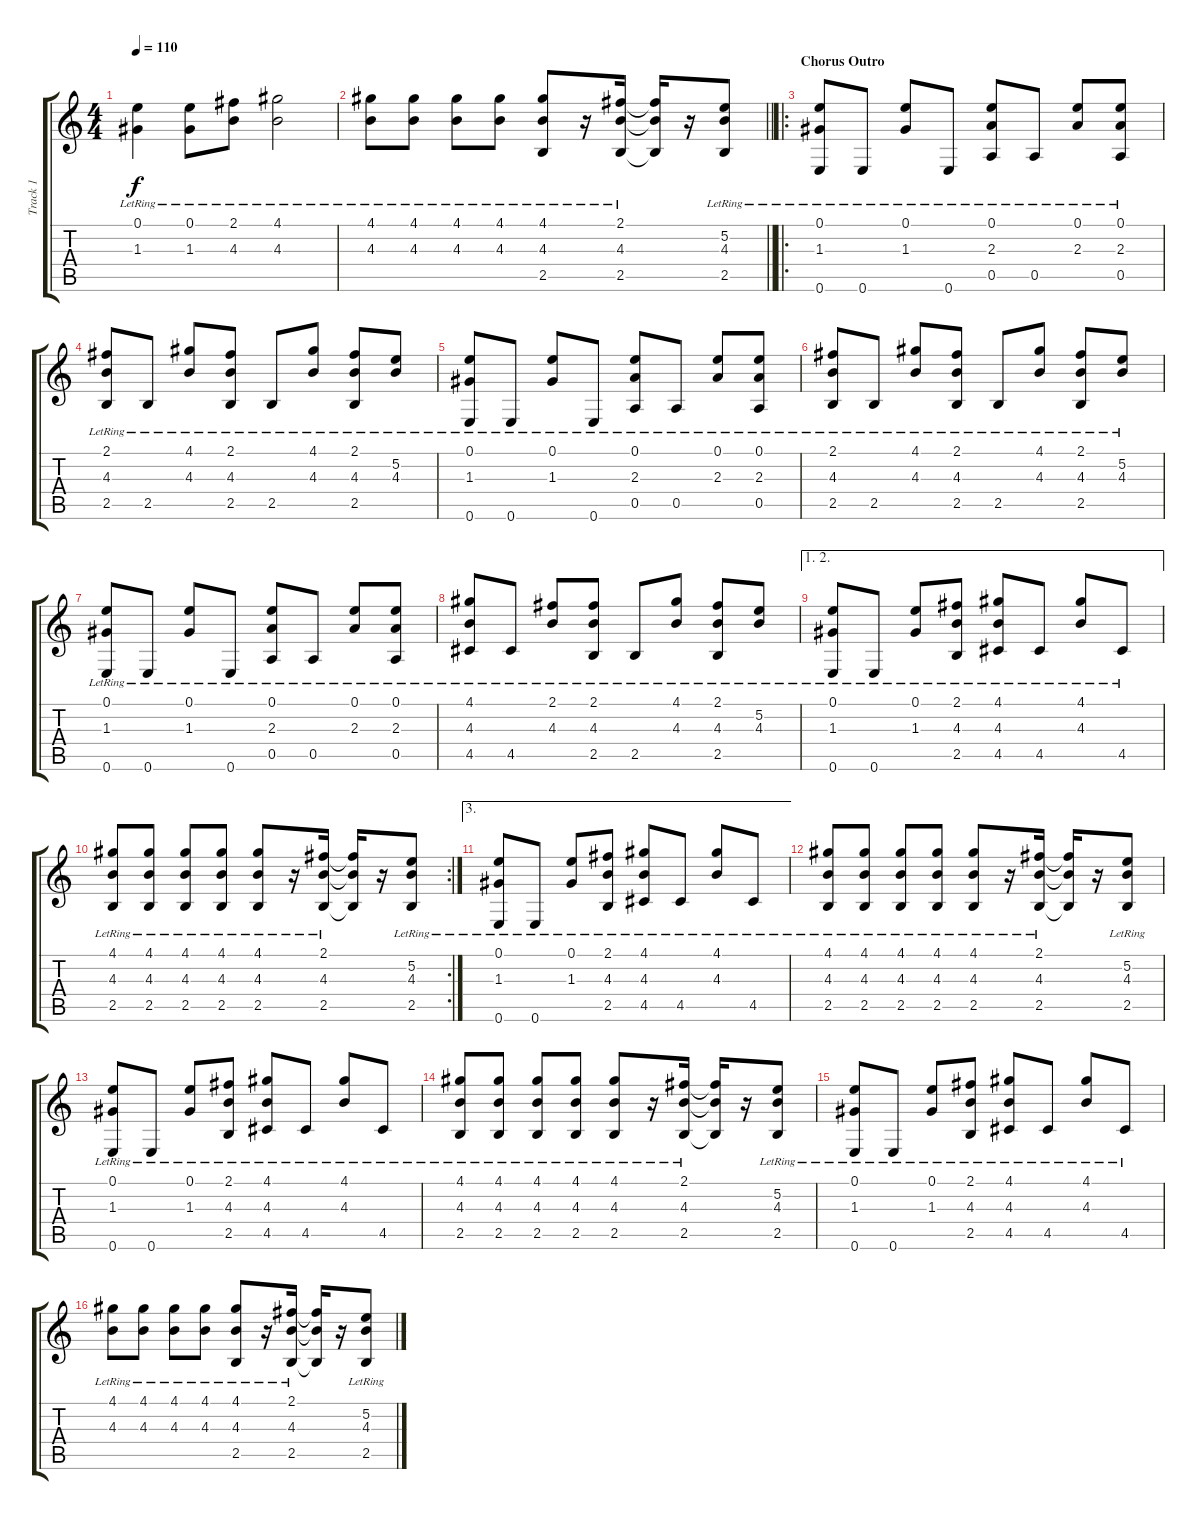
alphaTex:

\track ("Track 1" "Track 1") {instrument acousticguitarnylon}
\staff {score tabs}
\tuning (E4 B3 G3 D3 A2 E2) {hide}
\ts (4 4)
\tempo 110
\clef g2
\ks c
(0.1{lr} 1.3{lr}).4{dy f} (0.1{lr} 1.3{lr}).8 (2.1{lr} 4.3{lr}).8 (4.1{lr} 4.3{lr}).2 |
\barLineRight lightlight
(4.1{lr} 4.3{lr}).8 (4.1{lr} 4.3{lr}).8 (4.1{lr} 4.3{lr}).8 (4.1{lr} 4.3{lr}).8 (4.1{lr} 4.3{lr} 2.5{lr}).8{volume 13} r.16 (2.1{lr} 4.3{lr} 2.5{lr}).16 (2.1{t} 4.3{t} 2.5{t}).16 r.16 (5.2{lr} 4.3{lr} 2.5{lr}).8 |
\ro
\section ("" "Chorus Outro")
(0.1{lr} 1.3{lr} 0.6{lr}).8 0.6{lr}.8 (0.1{lr} 1.3{lr}).8 0.6{lr}.8 (0.1{lr} 2.3{lr} 0.5{lr}).8 0.5{lr}.8 (0.1{lr} 2.3{lr}).8 (0.1{lr} 2.3{lr} 0.5{lr}).8 |
(2.1{lr} 4.3{lr} 2.5{lr}).8 2.5{lr}.8 (4.1{lr} 4.3{lr}).8 (2.1{lr} 4.3{lr} 2.5{lr}).8 2.5{lr}.8 (4.1{lr} 4.3{lr}).8 (2.1{lr} 4.3{lr} 2.5{lr}).8 (5.2{lr} 4.3{lr}).8 |
(0.1{lr} 1.3{lr} 0.6{lr}).8 0.6{lr}.8 (0.1{lr} 1.3{lr}).8 0.6{lr}.8 (0.1{lr} 2.3{lr} 0.5{lr}).8 0.5{lr}.8 (0.1{lr} 2.3{lr}).8 (0.1{lr} 2.3{lr} 0.5{lr}).8 |
(2.1{lr} 4.3{lr} 2.5{lr}).8 2.5{lr}.8 (4.1{lr} 4.3{lr}).8 (2.1{lr} 4.3{lr} 2.5{lr}).8 2.5{lr}.8 (4.1{lr} 4.3{lr}).8 (2.1{lr} 4.3{lr} 2.5{lr}).8 (5.2{lr} 4.3{lr}).8 |
(0.1{lr} 1.3{lr} 0.6{lr}).8 0.6{lr}.8 (0.1{lr} 1.3{lr}).8 0.6{lr}.8 (0.1{lr} 2.3{lr} 0.5{lr}).8 0.5{lr}.8 (0.1{lr} 2.3{lr}).8 (0.1{lr} 2.3{lr} 0.5{lr}).8 |
(4.1{lr} 4.3{lr} 4.5{lr}).8 4.5{lr}.8 (2.1{lr} 4.3{lr}).8 (2.1{lr} 4.3{lr} 2.5{lr}).8 2.5{lr}.8 (4.1{lr} 4.3{lr}).8 (2.1{lr} 4.3{lr} 2.5{lr}).8 (5.2{lr} 4.3{lr}).8 |
\ae (1 2)
(0.1{lr} 1.3{lr} 0.6{lr}).8 0.6{lr}.8 (0.1{lr} 1.3{lr}).8 (2.1{lr} 4.3{lr} 2.5{lr}).8 (4.1{lr} 4.3{lr} 4.5{lr}).8 4.5{lr}.8 (4.1{lr} 4.3{lr}).8 4.5{lr}.8 |
\rc 2
(4.1{lr} 4.3{lr} 2.5{lr}).8 (4.1{lr} 4.3{lr} 2.5{lr}).8 (4.1{lr} 4.3{lr} 2.5{lr}).8 (4.1{lr} 4.3{lr} 2.5{lr}).8 (4.1{lr} 4.3{lr} 2.5{lr}).8 r.16 (2.1{lr} 4.3{lr} 2.5{lr}).16 (2.1{t} 4.3{t} 2.5{t}).16 r.16 (5.2{lr} 4.3{lr} 2.5{lr}).8 |
\ae 3
(0.1{lr} 1.3{lr} 0.6{lr}).8 0.6{lr}.8 (0.1{lr} 1.3{lr}).8 (2.1{lr} 4.3{lr} 2.5{lr}).8 (4.1{lr} 4.3{lr} 4.5{lr}).8 4.5{lr}.8 (4.1{lr} 4.3{lr}).8 4.5{lr}.8 |
(4.1{lr} 4.3{lr} 2.5{lr}).8 (4.1{lr} 4.3{lr} 2.5{lr}).8 (4.1{lr} 4.3{lr} 2.5{lr}).8 (4.1{lr} 4.3{lr} 2.5{lr}).8 (4.1{lr} 4.3{lr} 2.5{lr}).8 r.16 (2.1{lr} 4.3{lr} 2.5{lr}).16 (2.1{t} 4.3{t} 2.5{t}).16 r.16 (5.2{lr} 4.3{lr} 2.5{lr}).8 |
(0.1{lr} 1.3{lr} 0.6{lr}).8 0.6{lr}.8 (0.1{lr} 1.3{lr}).8 (2.1{lr} 4.3{lr} 2.5{lr}).8 (4.1{lr} 4.3{lr} 4.5{lr}).8 4.5{lr}.8 (4.1{lr} 4.3{lr}).8 4.5{lr}.8 |
(4.1{lr} 4.3{lr} 2.5{lr}).8 (4.1{lr} 4.3{lr} 2.5{lr}).8 (4.1{lr} 4.3{lr} 2.5{lr}).8 (4.1{lr} 4.3{lr} 2.5{lr}).8 (4.1{lr} 4.3{lr} 2.5{lr}).8 r.16 (2.1{lr} 4.3{lr} 2.5{lr}).16 (2.1{t} 4.3{t} 2.5{t}).16 r.16 (5.2{lr} 4.3{lr} 2.5{lr}).8 |
(0.1{lr} 1.3{lr} 0.6{lr}).8 0.6{lr}.8 (0.1{lr} 1.3{lr}).8 (2.1{lr} 4.3{lr} 2.5{lr}).8 (4.1{lr} 4.3{lr} 4.5{lr}).8 4.5{lr}.8 (4.1{lr} 4.3{lr}).8 4.5{lr}.8 |
(4.1{lr} 4.3{lr}).8 (4.1{lr} 4.3{lr}).8 (4.1{lr} 4.3{lr}).8 (4.1{lr} 4.3{lr}).8 (4.1{lr} 4.3{lr} 2.5{lr}).8 r.16 (2.1{lr} 4.3{lr} 2.5{lr}).16 (2.1{t} 4.3{t} 2.5{t}).16 r.16 (5.2{lr} 4.3{lr} 2.5{lr}).8
